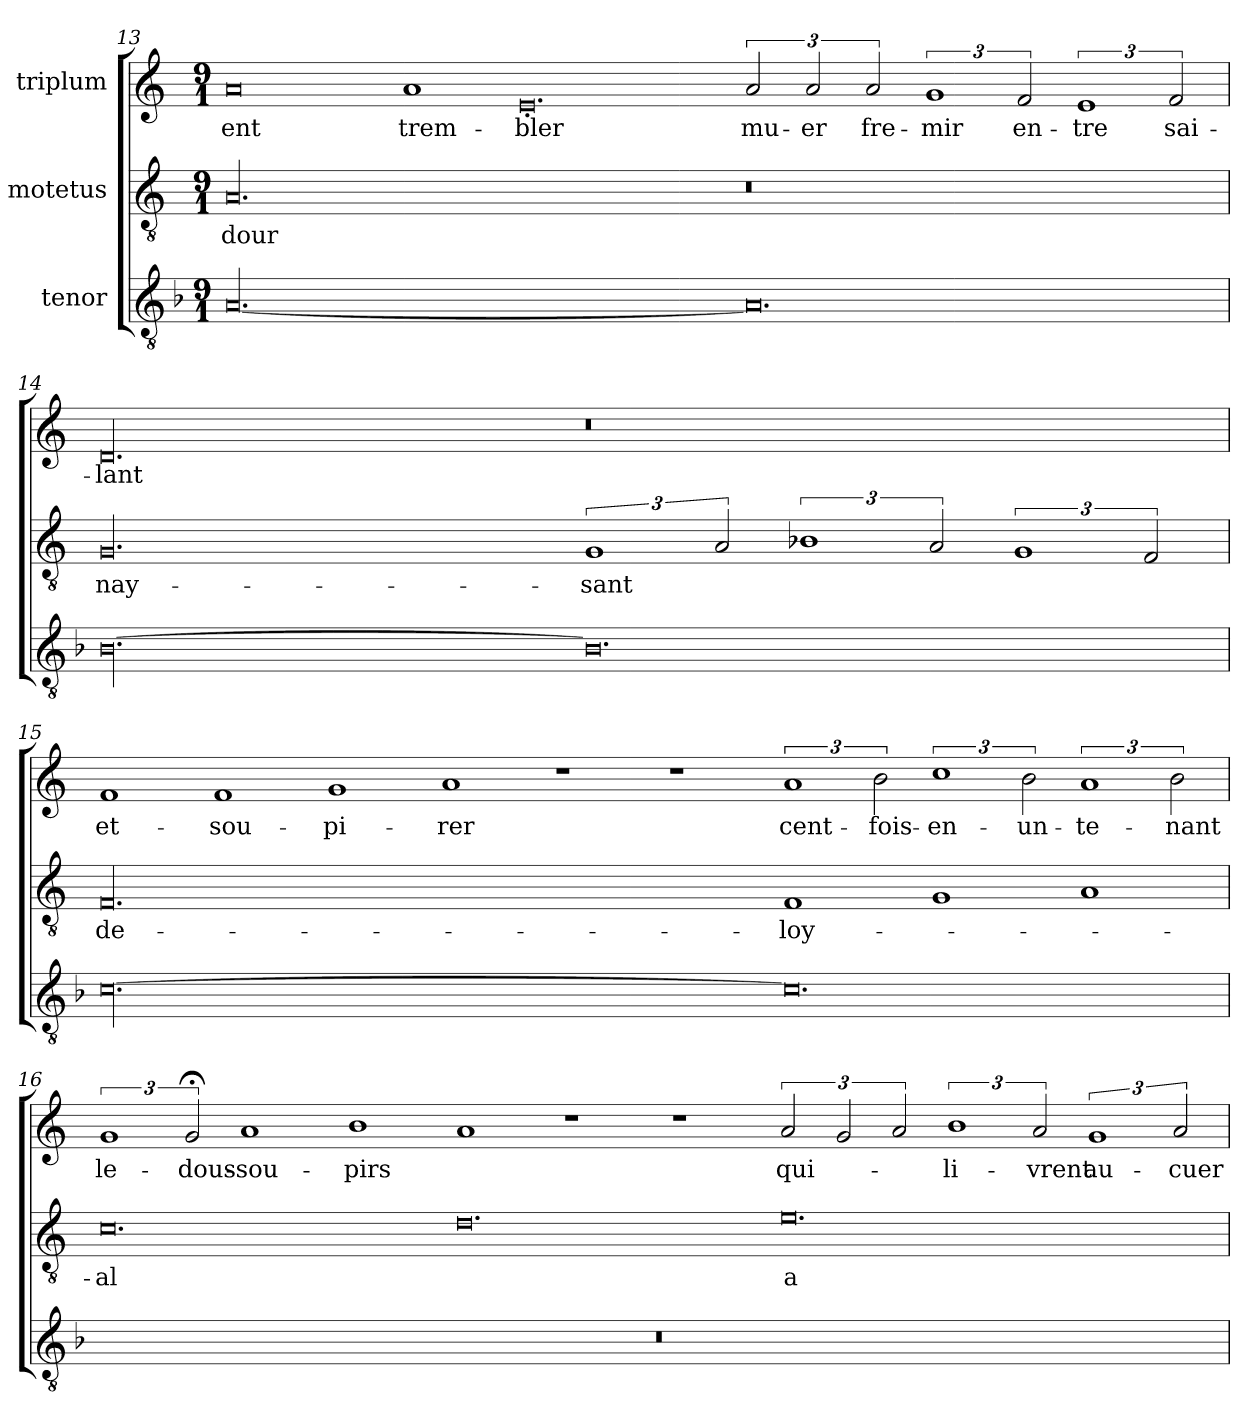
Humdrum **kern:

**kern	**kern	**text	**kern	**text
*part3	*part2	*part2	*part1	*part1
*staff3	*staff2	*staff2	*staff1	*staff1
*I"tenor	*I"motetus	*	*I"triplum	*
*clefGv2	*clefGv2	*	*clefG2	*
*k[b-]	*k[]	*	*k[]	*
*F:	*C:	*	*C:	*
*M9/1	*M9/1	*	*M9/1	*
=13	=13	=13	=13	=13
[00.A/	00.A/	-dour	0a/	-ent
.	.	.	1a/	trem-
.	.	.	0.e'/	-bler
0.A/]	0.r	.	3a/	mu-
.	.	.	3a/	-er
.	.	.	3a/	fre-
.	.	.	3%2g/	-mir
.	.	.	3f/	en-
.	.	.	3%2e/	-tre
.	.	.	3f/	sai-
!!LO:LB:g=z
=14	=14	=14	=14	=14
[00.B-\	00.G/	nay-	00.d/	-lant
0.B-\]	3%2G/	-sant	0.r	.
.	3A/	.	.	.
.	3%2B-X\	.	.	.
.	3A/	.	.	.
.	3%2G/	.	.	.
.	3F/	.	.	.
=15	=15	=15	=15	=15
[00.c\	00.F/	de-	1f/	et-
.	.	.	1f/	sou-
.	.	.	1g/	-pi-
.	.	.	1a/	-rer
.	.	.	1r	.
.	.	.	1r	.
0.c\]	1F/	loy-	3%2a/	cent-
.	.	.	3b\	fois-
.	1G/	.	3%2cc\	en-
.	.	.	3b\	un-
.	1A/	.	3%2a/	te-
.	.	.	3b\	-nant
!!LO:LB:g=z
=16	=16	=16	=16	=16
1%9r	0.c\	-al	3%2g/	le-
.	.	.	3g;</	dous-
.	.	.	1a/	sou-
.	.	.	1b\	-pirs
.	0.d\	.	1a/	.
.	.	.	1r	.
.	.	.	1r	.
.	0.e\	a-	3a/	qui-
.	.	.	3g/	.
.	.	.	3a/	.
.	.	.	3%2b\	li-
.	.	.	3a/	-vrent
.	.	.	3%2g/	au-
.	.	.	3a/	cuer-
=	=	=	=	=
*-	*-	*-	*-	*-
